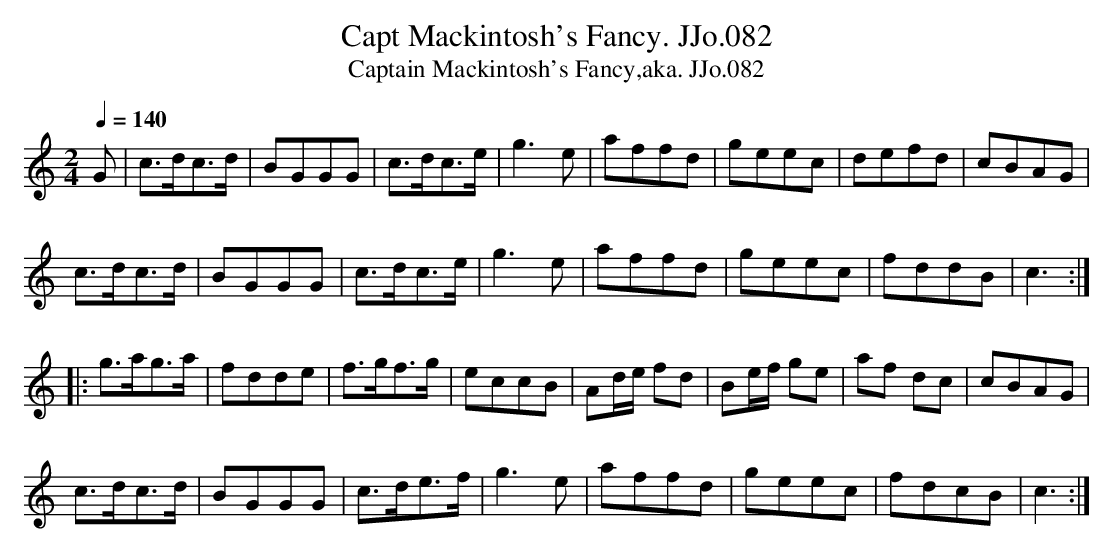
X:1
T:Capt Mackintosh's Fancy. JJo.082
T:Captain Mackintosh's Fancy,aka. JJo.082
M:2/4
L:1/8
Q:1/4=140
K:C
G|c>dc>d|BGGG|c>dc>e|g3e|affd|geec|defd|cBAG|
c>dc>d|BGGG|c>dc>e|g3e|affd|geec|fddB|c3:|
|:g>ag>a|fdde|f>gf>g|eccB|Ad/e/ fd|Be/f/ ge|af dc|cBAG|
c>dc>d|BGGG|c>de>f|g3e|affd|geec|fdcB|c3:|
